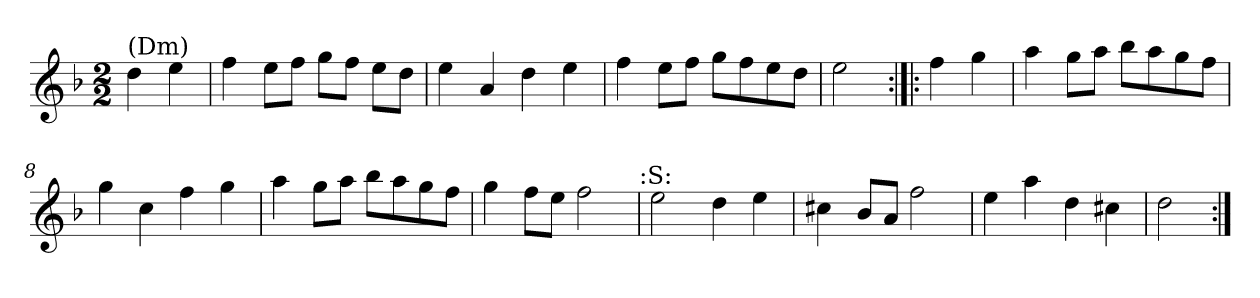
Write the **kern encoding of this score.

**kern
*part1
*staff1
*clefG2
*k[b-]
*d:
*M2/2
=1
!LO:TX:a:t=(Dm)
4dd\
4ee\
=2
4ff\
8ee\L
8ff\J
8gg\L
8ff\J
8ee\L
8dd\J
=3
4ee\
4a/
4dd\
4ee\
=4
4ff\
8ee\L
8ff\J
8gg\L
8ff\
8ee\
8dd\J
=5
2ee\
=6:|!|:
4ff\
4gg\
=7
4aa\
8gg\L
8aa\J
8bb-\L
8aa\
8gg\
8ff\J
=8
4gg\
4cc\
4ff\
4gg\
!!LO:LB:g=z
=9
4aa\
8gg\L
8aa\J
8bb-\L
8aa\
8gg\
8ff\J
=10
4gg\
8ff\L
8ee\J
2ff\
!LO:TX:a:t=&colon;S&colon;
=11
2ee\
4dd\
4ee\
=12
4cc#X\
8b-/L
8a/J
2ff\
=13
4ee\
4aa\
4dd\
4cc#X\
=14
2dd\
=:|!
*-
